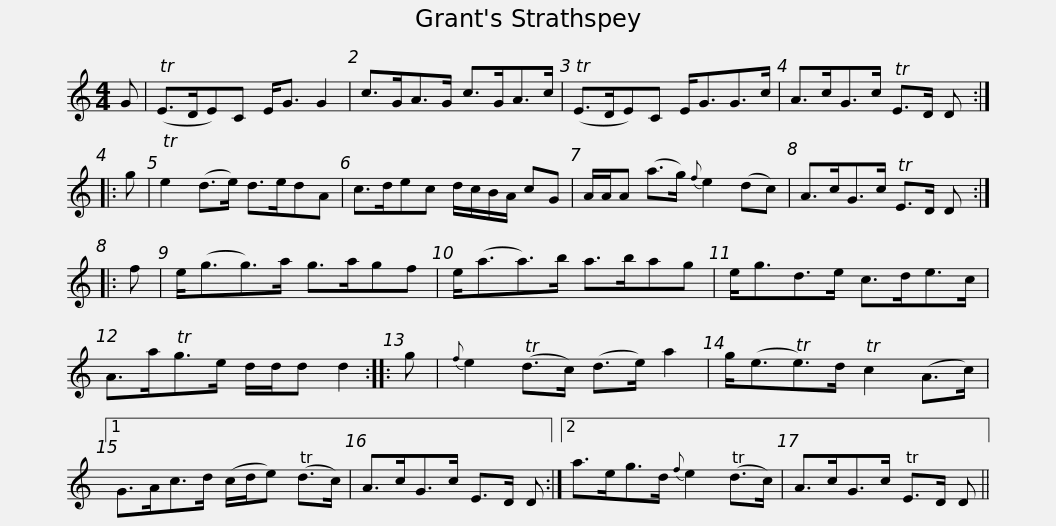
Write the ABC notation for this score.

X:1
L:1/8
M:4/4
I:linebreak $
K:C
V:1 treble
V:1
 G | (TE>DE)C E<G G2 | c>GA>G c>GA>c | (TE>DE)C E<GG>c | A>cG>c TE>D D :: %5
 g |$ Te2 (d>e) d>edA | c>dec d/c/B/A/ cG | A/A/A (a>g){f} e2 (dc) | A>cG>c TE>D D :: %10
 f |$ e<(gg>)a g>agf | e<(aa>)b a>bag | e<gd>e c>de>c | A>aTg>e d/d/d d2 :: %15
 g |${f} e2 (Td>c) (d>e) a2 | g<(eTe>)d Tc2 (A>c) |1 G>Ac>d (c/d/e) (Td>c) | A>cG>c E>D D :|2 %20
 a>eg>d{f} e2 (Td>c) |$ A>cG>c TE>D D || %22
